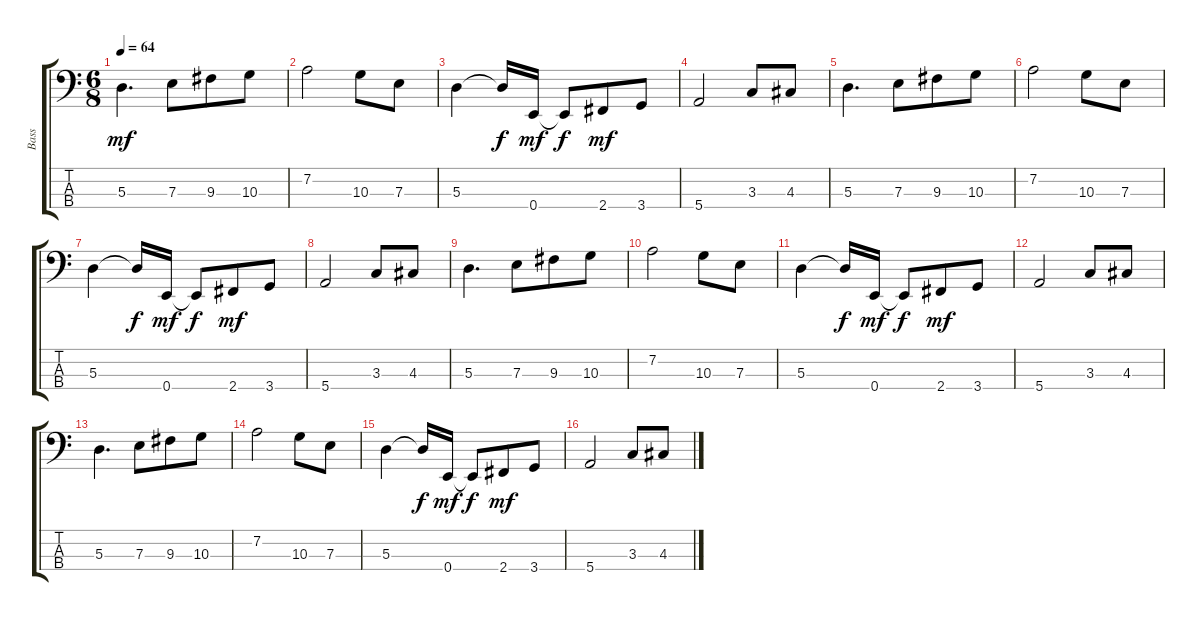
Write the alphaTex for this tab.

\track ("Bass" "Bass") {instrument electricbassfinger}
\staff {score tabs}
\tuning (G2 D2 A1 E1) {hide}
\ts (6 8)
\tempo 64
\clef f4
\ks c
5.3.4{d dy mf} 7.3.8 9.3.8 10.3.8 |
7.2.2 10.3.8 7.3.8 |
5.3.4 5.3{t}.16{dy f} 0.4.16{dy mf} 0.4{t}.8{dy f} 2.4.8{dy mf} 3.4.8 |
5.4.2 3.3.8 4.3.8 |
5.3.4{d} 7.3.8 9.3.8 10.3.8 |
7.2.2 10.3.8 7.3.8 |
5.3.4 5.3{t}.16{dy f} 0.4.16{dy mf} 0.4{t}.8{dy f} 2.4.8{dy mf} 3.4.8 |
5.4.2 3.3.8 4.3.8 |
5.3.4{d} 7.3.8 9.3.8 10.3.8 |
7.2.2 10.3.8 7.3.8 |
5.3.4 5.3{t}.16{dy f} 0.4.16{dy mf} 0.4{t}.8{dy f} 2.4.8{dy mf} 3.4.8 |
5.4.2 3.3.8 4.3.8 |
5.3.4{d} 7.3.8 9.3.8 10.3.8 |
7.2.2 10.3.8 7.3.8 |
5.3.4 5.3{t}.16{dy f} 0.4.16{dy mf} 0.4{t}.8{dy f} 2.4.8{dy mf} 3.4.8 |
5.4.2 3.3.8 4.3.8
